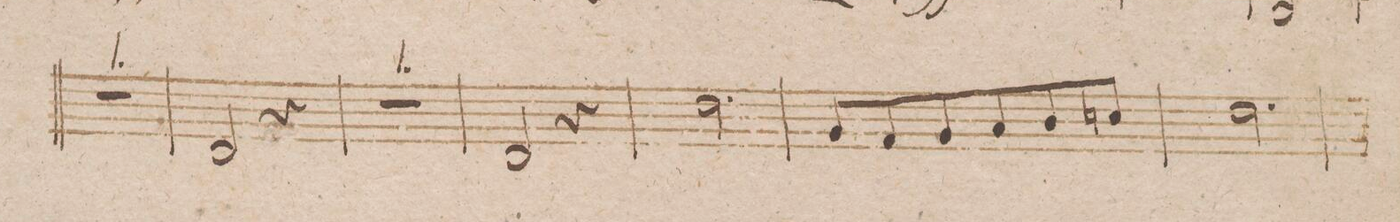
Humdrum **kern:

**kern	**dynam
*I"Fagotto 1mo	*
*clefF4	*
*k[b-]	*
*met(c|)	*
*M3/4	*
2.r	.
=131	=131
2FF/	.
4r	.
=132	=132
2.r	.
=133	=133
2FF/	.
4r	.
=134	=134
2.F\	.
=135	=135
8BB-/L	.
8AA/	.
8BB-/	.
8C/	.
8D/	.
8En/J	.
=136	=136
2.F\	.
=137	=137
*-	*-
